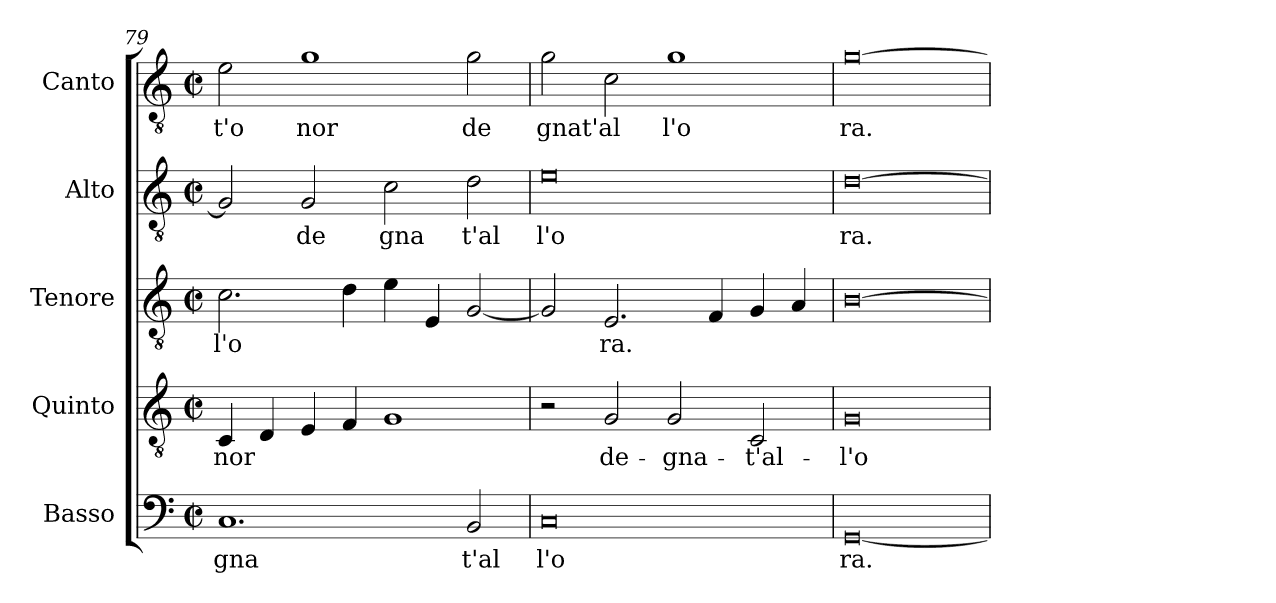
**kern	**text	**kern	**text	**kern	**text	**kern	**text	**kern	**text
*part5	*part5	*part4	*part4	*part3	*part3	*part2	*part2	*part1	*part1
*staff5	*staff5	*staff4	*staff4	*staff3	*staff3	*staff2	*staff2	*staff1	*staff1
*I"Basso	*	*I"Quinto	*	*I"Tenore	*	*I"Alto	*	*I"Canto	*
*clefF4	*	*clefGv2	*	*clefGv2	*	*clefGv2	*	*clefGv2	*
*k[]	*	*k[]	*	*k[]	*	*k[]	*	*k[]	*
*C:	*	*C:	*	*C:	*	*C:	*	*C:	*
*M2/2	*	*M2/2	*	*M2/2	*	*M2/2	*	*M2/2	*
*met(c|)	*	*met(c|)	*	*met(c|)	*	*met(c|)	*	*met(c|)	*
=79	=79	=79	=79	=79	=79	=79	=79	=79	=79
!	!LO:LY:b:cj	!	!LO:LY:b:cj	!	!LO:LY:b:cj	!	!LO:LY:b:cj	!	!LO:LY:b:cj
1.C	gna	4C/	-nor	2.c\	l'o	2G/]	.	2e\	t'o
!	!	!	!LO:LY:b:cj	!	!	!	!	!	!
.	.	4D/	.	.	.	.	.	.	.
!	!	!	!LO:LY:b:cj	!	!	!	!LO:LY:b:cj	!	!LO:LY:b:cj
.	.	4E/	.	.	.	2G/	de	1g	nor
!	!	!	!LO:LY:b:cj	!	!LO:LY:b:cj	!	!	!	!
.	.	4F/	.	4d\	.	.	.	.	.
!	!	!	!LO:LY:b:cj	!	!LO:LY:b:cj	!	!LO:LY:b:cj	!	!
.	.	1G	.	4e\	.	2c\	gna	.	.
!	!	!	!	!	!LO:LY:b:cj	!	!	!	!
.	.	.	.	4E/	.	.	.	.	.
!	!LO:LY:b:cj	!	!	!	!LO:LY:b:cj	!	!LO:LY:b:cj	!	!LO:LY:b:cj
2BB/	t'al	.	.	[<2G/	.	2d\	t'al	2g\	de
=80	=80	=80	=80	=80	=80	=80	=80	=80	=80
!	!LO:LY:b:cj	!	!	!	!LO:LY:b:cj	!	!LO:LY:b:cj	!	!LO:LY:b:cj
0C	l'o	2r	.	2G/]	.	0e	l'o	2g\	gnat'al
!	!	!	!LO:LY:b:cj	!	!LO:LY:b:cj	!	!	!	!LO:LY:b:cj
.	.	2G/	de-	2.E/	ra.	.	.	2c\	.
!	!	!	!LO:LY:b:cj	!	!	!	!	!	!LO:LY:b:cj
.	.	2G/	-gna-	.	.	.	.	1g	l'o
!	!	!	!	!	!LO:LY:b:cj	!	!	!	!
.	.	.	.	4F/	.	.	.	.	.
!	!	!	!LO:LY:b:cj	!	!LO:LY:b:cj	!	!	!	!
.	.	2C/	-t'al-	4G/	.	.	.	.	.
!	!	!	!	!	!LO:LY:b:cj	!	!	!	!
.	.	.	.	4A/	.	.	.	.	.
=81	=81	=81	=81	=81	=81	=81	=81	=81	=81
!	!LO:LY:b:cj	!	!LO:LY:b:cj	!	!LO:LY:b:cj	!	!LO:LY:b:cj	!	!LO:LY:b:cj
[<0GG	ra.	0G	-l'o-	[>0B	.	[>0d	ra.	[>0g	ra.
=	=	=	=	=	=	=	=	=	=
*-	*-	*-	*-	*-	*-	*-	*-	*-	*-
